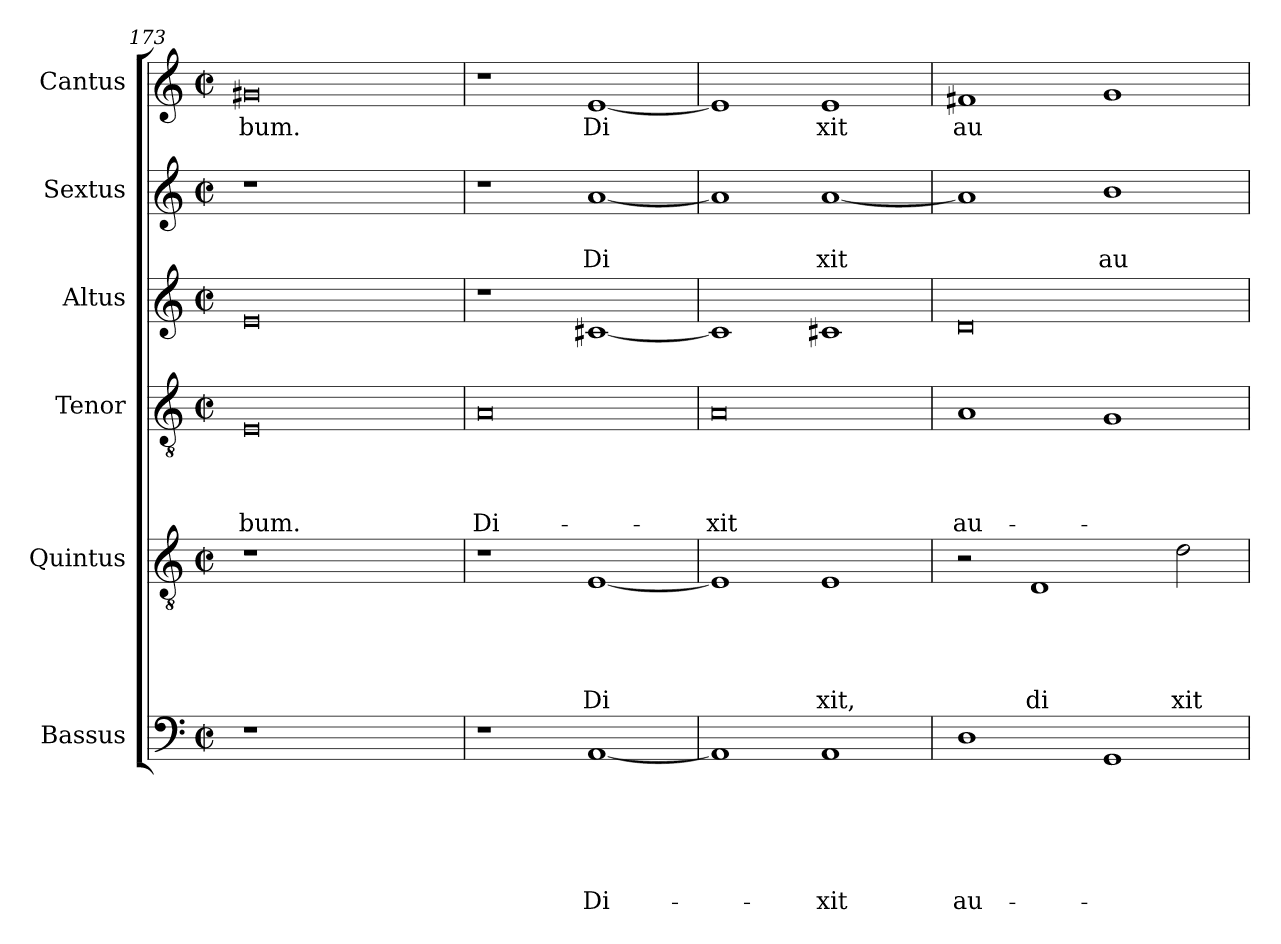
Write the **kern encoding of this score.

**kern	**text	**text	**text	**text	**text	**text	**kern	**text	**text	**text	**text	**text	**kern	**text	**text	**text	**text	**kern	**kern	**text	**text	**kern	**text
*part6	*part6	*part6	*part6	*part6	*part6	*part6	*part5	*part5	*part5	*part5	*part5	*part5	*part4	*part4	*part4	*part4	*part4	*part3	*part2	*part2	*part2	*part1	*part1
*staff6	*staff6	*staff6	*staff6	*staff6	*staff6	*staff6	*staff5	*staff5	*staff5	*staff5	*staff5	*staff5	*staff4	*staff4	*staff4	*staff4	*staff4	*staff3	*staff2	*staff2	*staff2	*staff1	*staff1
*I"Bassus	*	*	*	*	*	*	*I"Quintus	*	*	*	*	*	*I"Tenor	*	*	*	*	*I"Altus	*I"Sextus	*	*	*I"Cantus	*
*I'Bassus	*	*	*	*	*	*	*I'Quintus	*	*	*	*	*	*I'Tenor	*	*	*	*	*I'Altus	*	*	*	*I'Cantus	*
*clefF4	*	*	*	*	*	*	*clefGv2	*	*	*	*	*	*clefGv2	*	*	*	*	*clefG2	*clefG2	*	*	*clefG2	*
*k[]	*	*	*	*	*	*	*k[]	*	*	*	*	*	*k[]	*	*	*	*	*k[]	*k[]	*	*	*k[]	*
*C:	*	*	*	*	*	*	*C:	*	*	*	*	*	*C:	*	*	*	*	*C:	*C:	*	*	*C:	*
*M2/2	*	*	*	*	*	*	*M2/2	*	*	*	*	*	*M2/2	*	*	*	*	*M2/2	*M2/2	*	*	*M2/2	*
*met(c|)	*	*	*	*	*	*	*met(c|)	*	*	*	*	*	*met(c|)	*	*	*	*	*met(c|)	*met(c|)	*	*	*met(c|)	*
=173	=173	=173	=173	=173	=173	=173	=173	=173	=173	=173	=173	=173	=173	=173	=173	=173	=173	=173	=173	=173	=173	=173	=173
!	!	!	!	!	!	!	!	!	!	!	!	!	!	!	!	!	!LO:LY:b	!	!	!	!	!	!LO:LY:b
1r	.	.	.	.	.	.	1r	.	.	.	.	.	0E	.	.	.	bum.	0e	1r	.	.	0g#X	-bum.
1ryy	.	.	.	.	.	.	1ryy	.	.	.	.	.	.	.	.	.	.	.	1ryy	.	.	.	.
!!LO:PB:g=z
=174!	=174!	=174!	=174!	=174!	=174!	=174!	=174!	=174!	=174!	=174!	=174!	=174!	=174!	=174!	=174!	=174!	=174!	=174!	=174!	=174!	=174!	=174!	=174!
!	!	!	!	!	!	!	!	!	!	!	!	!	!	!	!	!	!LO:LY:b	!	!	!	!	!	!
1r	.	.	.	.	.	.	1r	.	.	.	.	.	0A	.	.	.	Di-	1r	1r	.	.	1r	.
!	!	!	!	!	!	!LO:LY:b	!	!	!	!	!	!LO:LY:b	!	!	!	!	!	!	!	!	!LO:LY:b	!	!LO:LY:b
[<1AA	.	.	.	.	.	Di-	[<1E	.	.	.	.	Di	.	.	.	.	.	[<1c#X	[<1a	.	Di	[<1e	Di
=175	=175	=175	=175	=175	=175	=175	=175	=175	=175	=175	=175	=175	=175	=175	=175	=175	=175	=175	=175	=175	=175	=175	=175
!	!	!	!	!	!	!	!	!	!	!	!	!	!	!	!	!	!LO:LY:b	!	!	!	!	!	!
1AA]	.	.	.	.	.	.	1E]	.	.	.	.	.	0A	.	.	.	-xit	1c#]	1a]	.	.	1e]	.
!	!	!	!	!	!	!LO:LY:b	!	!	!	!	!	!LO:LY:b	!	!	!	!	!	!	!	!	!LO:LY:b	!	!LO:LY:b
1AA	.	.	.	.	.	-xit	1E	.	.	.	.	xit,	.	.	.	.	.	1c#X	[<1a	.	xit	1e	xit
=176	=176	=176	=176	=176	=176	=176	=176	=176	=176	=176	=176	=176	=176	=176	=176	=176	=176	=176	=176	=176	=176	=176	=176
!	!	!	!	!	!	!LO:LY:b	!	!	!	!	!	!	!	!	!	!	!LO:LY:b	!	!	!	!	!	!LO:LY:b
1D	.	.	.	.	.	au-	2r	.	.	.	.	.	1A	.	.	.	au-	0d	1a]	.	.	1f#X	au
!	!	!	!	!	!	!	!	!	!	!	!	!LO:LY:b	!	!	!	!	!	!	!	!	!	!	!
.	.	.	.	.	.	.	1D	.	.	.	.	di	.	.	.	.	.	.	.	.	.	.	.
!	!	!	!	!	!	!	!	!	!	!	!	!	!	!	!	!	!	!	!	!	!LO:LY:b	!	!
1GG	.	.	.	.	.	.	.	.	.	.	.	.	1G	.	.	.	.	.	1b	.	au	1g	.
!	!	!	!	!	!	!	!	!	!	!	!	!LO:LY:b	!	!	!	!	!	!	!	!	!	!	!
.	.	.	.	.	.	.	2d\	.	.	.	.	xit	.	.	.	.	.	.	.	.	.	.	.
=	=	=	=	=	=	=	=	=	=	=	=	=	=	=	=	=	=	=	=	=	=	=	=
*-	*-	*-	*-	*-	*-	*-	*-	*-	*-	*-	*-	*-	*-	*-	*-	*-	*-	*-	*-	*-	*-	*-	*-
